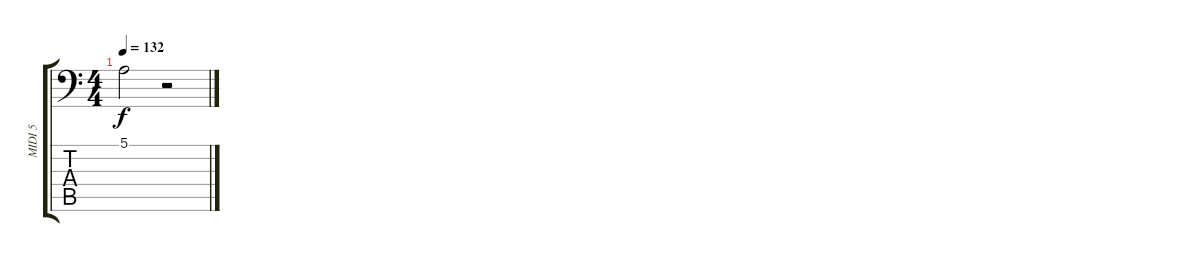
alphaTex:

\track ("MIDI 5" "MIDI 5") {solo instrument synthstrings1}
\staff {score tabs}
\tuning (E3 B2 G2 D2 A1 E1) {hide}
\ts (4 4)
\tempo 132
\clef f4
\ks c
5.1{t}.2{dy f} r.2
